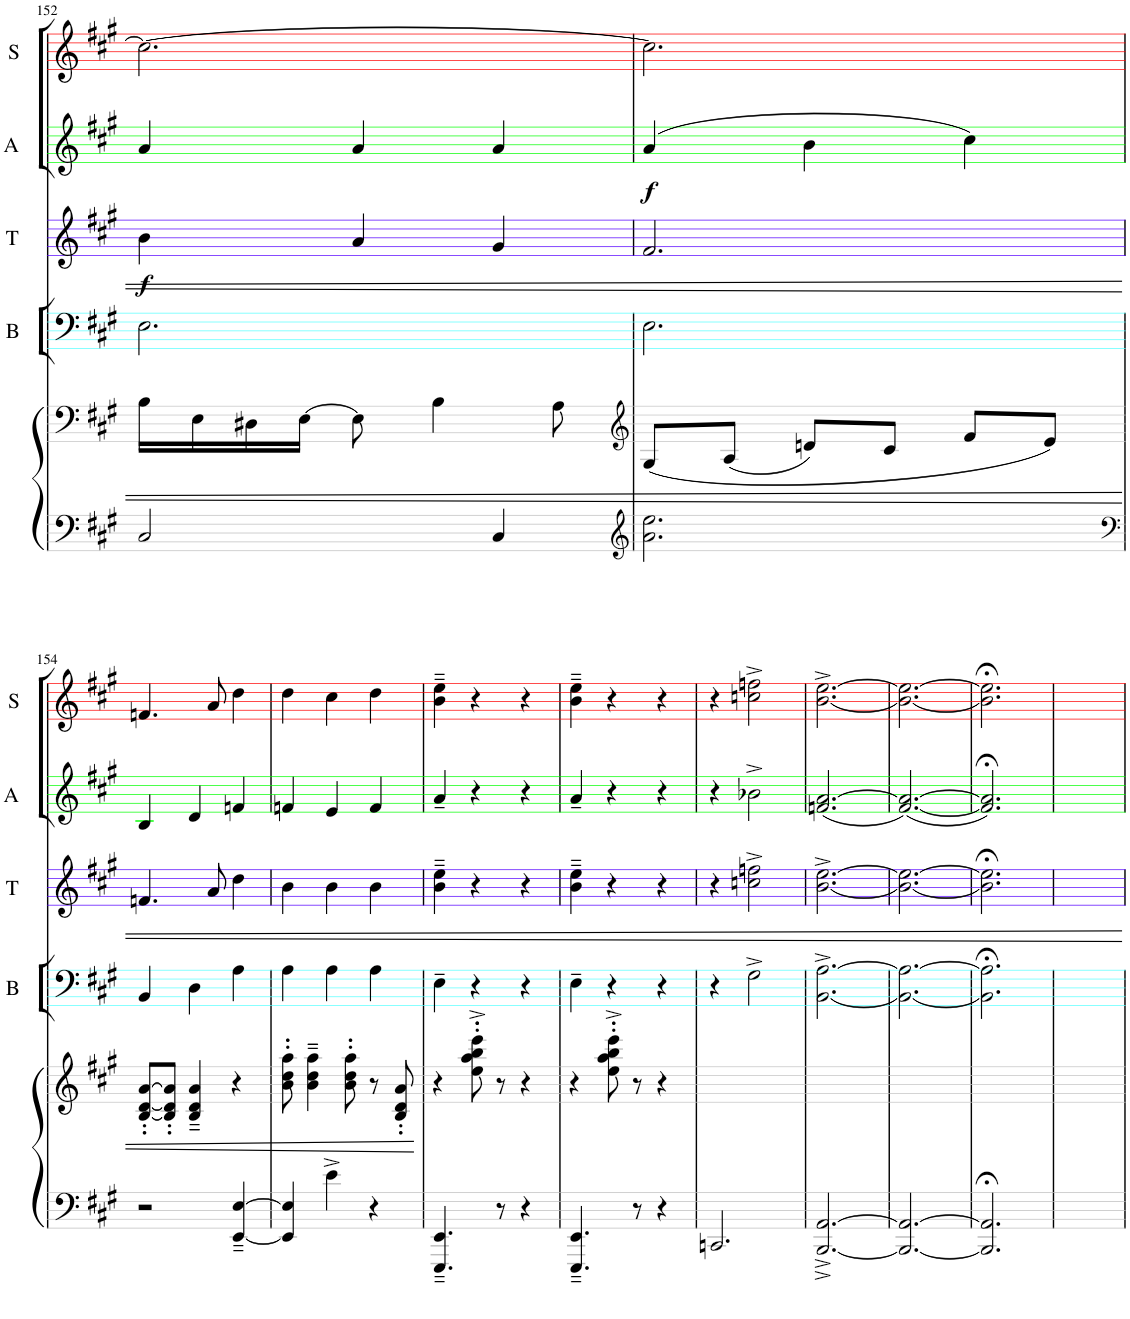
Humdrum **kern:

**kern	**kern	**kern	**kern	**dynam	**kern	**dynam	**kern
*part6	*part5	*part4	*part3	*part3	*part2	*part2	*part1
*staff6	*staff5	*staff4	*staff3	*staff3	*staff2	*staff2	*staff1
*I"Piano	*I"Piano	*I"Bass	*I"Tenor	*	*I"Alto	*	*I"Soprano
*I'Pno	*I'Pno	*I'B	*I'T	*	*I'A	*	*I'S
!!LO:PB:g=z
*clefF4	*clefF4	*clefF4	*clefG2	*	*clefG2	*	*clefG2
*	*	*Trd7c12	*	*	*	*	*
*k[f#c#g#]	*k[f#c#g#]	*k[f#c#g#]	*k[f#c#g#]	*	*k[f#c#g#]	*	*k[f#c#g#]
*A:	*A:	*A:	*A:	*	*A:	*	*A:
*M3/4	*M3/4	*M3/4	*M3/4	*	*M3/4	*	*M3/4
=152	=152	=152	=152	=152	=152	=152	=152
!	!	!	!	!LO:DY:b	!	!	!
2C#/	16B\LL	2.E\	4b\	f	4a/	.	2.cc#\_
.	16E\	.	.	.	.	.	.
.	16D#X\	.	.	.	.	.	.
.	[16E\JJ	.	.	.	.	.	.
.	8E\]	.	4a/	.	4a/	.	.
.	4B\	.	.	.	.	.	.
4C#/	.	.	4g#/	.	4a/	.	.
.	8A\	.	.	.	.	.	.
=153	=153	=153	=153	=153	=153	=153	=153
*clefG2	*clefG2	*	*	*	*	*	*
!	!	!	!	!	!	!LO:DY:b	!
2.a\ 2.ee\	(8G#/L	2.E\	2.f#/	.	(4a/	f	2.cc#\]
.	(8A/J	.	.	.	.	.	.
.	8dn/L)	.	.	.	4b\	.	.
.	8c#/J	.	.	.	.	.	.
.	8f#/L	.	.	.	4cc#\)	.	.
.	8e/J)	.	.	.	.	.	.
!!LO:LB:g=z
=154	=154	=154	=154	=154	=154	=154	=154
*clefF4	*	*	*	*	*	*	*
2r	[8B/' [8d/' [8a/'L	4BB/	4.fn/	.	4B/	.	4.fn/
.	8B/]' 8d/]' 8a/]'J	.	.	.	.	.	.
.	4B/~ 4d/~ 4a/~	4D\	.	.	4d/	.	.
.	.	.	8a/	.	.	.	8a/
[4EE/~ [4E/~	4r	4A\	4dd\	.	4fn/	.	4dd\
=155	=155	=155	=155	=155	=155	=155	=155
4EE/] 4E/]	8b\' 8dd\' 8aa\'	4A\	4b\	.	4fn/	.	4dd\
.	4b\~ 4dd\~ 4aa\~	.	.	.	.	.	.
4e^\	.	4A\	4b\	.	4e/	.	4cc#\
.	8b\' 8dd\' 8aa\'	.	.	.	.	.	.
4r	8r	4A\	4b\	.	4f/	.	4dd\
.	8B/' 8d/' 8a/'	.	.	.	.	.	.
=156	=156	=156	=156	=156	=156	=156	=156
4.EEE/~ 4.EE/~	4r	4E~\	4b\~ 4ee\~	.	4a~/	.	4b\~ 4ee\~
.	8ee\'^ 8aa\'^ 8bb\'^ 8eee\'^	4r	4r	.	4r	.	4r
8r	8r	.	.	.	.	.	.
4r	4r	4r	4r	.	4r	.	4r
=157	=157	=157	=157	=157	=157	=157	=157
4.EEE/~ 4.EE/~	4r	4E~\	4b\~ 4ee\~	.	4a~/	.	4b\~ 4ee\~
.	8ee\'^ 8aa\'^ 8bb\'^ 8eee\'^	4r	4r	.	4r	.	4r
8r	8r	.	.	.	.	.	.
4r	4r	4r	4r	.	4r	.	4r
=158	=158	=158	=158	=158	=158	=158	=158
2.CCn/	2.ryy	4r	4r	.	4r	.	4r
.	.	2G#^\	2ccn\^ 2ffn\^	.	2b-X^\	.	2ccn\^ 2ffn\^
=159	=159	=159	=159	=159	=159	=159	=159
[2.BBB/^ [2.AA/^	2.ryy	[2.BB\^ [2.A\^	[2.b\^ [2.ee\^	.	(2.fn/ [2.a/	.	[2.b\^ [2.ee\^
=160	=160	=160	=160	=160	=160	=160	=160
2.BBB/_ 2.AA/_	2.ryy	2.BB\_ 2.A\_	2.b\_ 2.ee\_	.	([2.f#/ 2.a/_)	.	2.b\_ 2.ee\_
=161	=161	=161	=161	=161	=161	=161	=161
2.BBB/];< 2.AA/];<	2.ryy	2.BB\];< 2.A\];<	2.b\];< 2.ee\];<	.	2.f#/];< 2.a/];<)	.	2.b\];< 2.ee\];<
=162	=162	=162	=162	=162	=162	=162	=162
2.ryy	2.ryy	2.ryy	2.ryy	.	2.ryy	.	2.ryy
=	=	=	=	=	=	=	=
*-	*-	*-	*-	*-	*-	*-	*-
